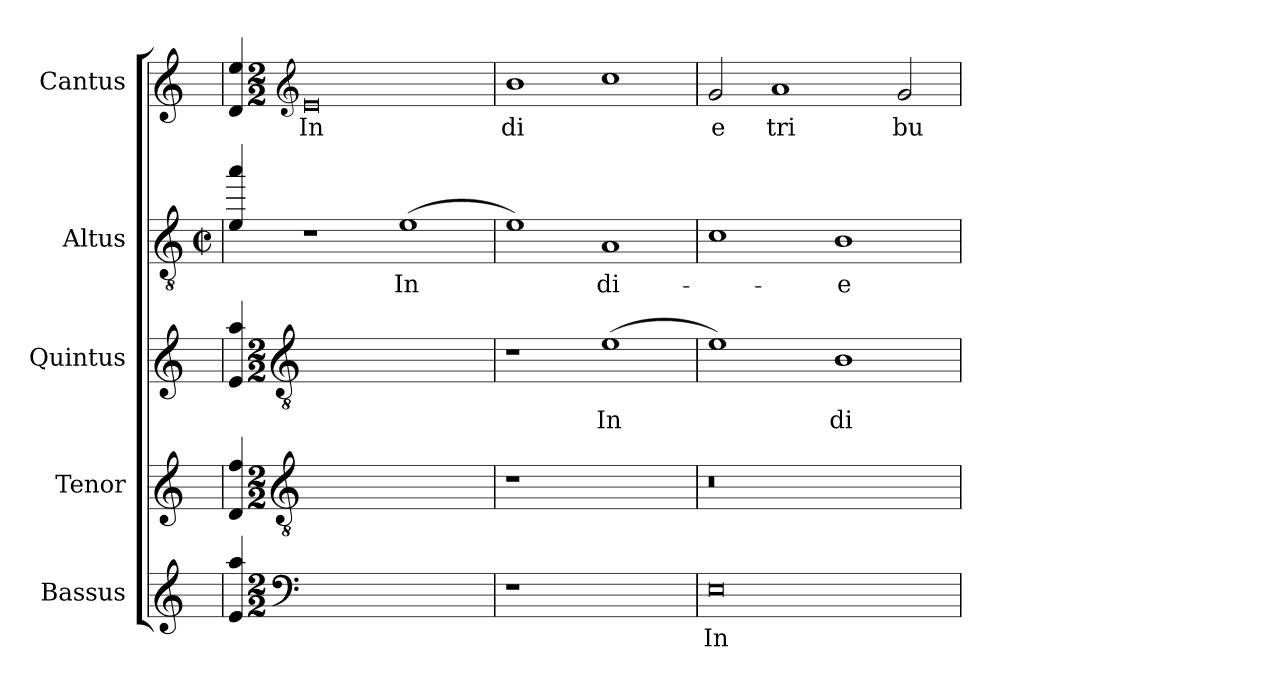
**kern	**text	**kern	**kern	**text	**kern	**text	**kern	**text
*part5	*part5	*part4	*part3	*part3	*part2	*part2	*part1	*part1
*staff5	*staff5	*staff4	*staff3	*staff3	*staff2	*staff2	*staff1	*staff1
*I"Bassus	*	*I"Tenor	*I"Quintus	*	*I"Altus	*	*I"Cantus	*
!!LO:PB:g=z
*stria5	*	*stria5	*stria5	*	*stria5	*	*stria5	*
*	*	*	*	*	*clefGv2	*	*	*
*	*	*	*	*	*M2/2	*	*	*
*	*	*	*	*	*met(c|)	*	*	*
=1	=1!	=1	=1	=1!	=1	=1!	=1!	=1!
4aa/ 4e/	.	4ff/ 4d/	4aa/ 4e/	.	4aa/ 4e/	.	4ee/ 4d/	.
*clefF4	*	*clefGv2	*clefGv2	*	*	*	*clefG2	*
*M2/2	*	*M2/2	*M2/2	*	*	*	*M2/2	*
*met(c|)	*	*met(c|)	*met(c|)	*	*	*	*met(c|)	*
!	!	!	!	!	!	!	!	!LO:LY:b:cj
0ryy	.	0ryy	0ryy	.	1r	.	0e	In
!	!	!	!	!	!	!LO:LY:b:cj	!	!
.	.	.	.	.	(>1e	In	.	.
=2	=2	=2	=2	=2	=2	=2	=2	=2
!	!	!	!	!	!	!	!	!LO:LY:b:cj
1r	.	1r	1r	.	1e)	.	1b	di
!	!	!	!	!LO:LY:b:cj	!	!LO:LY:b:cj	!	!
1ryy	.	1ryy	(>1e	In	1A	di-	1cc	.
=3	=3	=3	=3	=3	=3	=3	=3	=3
!	!LO:LY:b:cj	!	!	!	!	!	!	!LO:LY:b:cj
0E	In	0r	1e)	.	1c	.	2g/	e
!	!	!	!	!	!	!	!	!LO:LY:b:cj
.	.	.	.	.	.	.	1a	tri
!	!	!	!	!LO:LY:b:cj	!	!LO:LY:b:cj	!	!
.	.	.	1B	di	1B	-e	.	.
!	!	!	!	!	!	!	!	!LO:LY:b:cj
.	.	.	.	.	.	.	2g/	bu
=	=	=	=	=	=	=	=	=
*-	*-	*-	*-	*-	*-	*-	*-	*-
